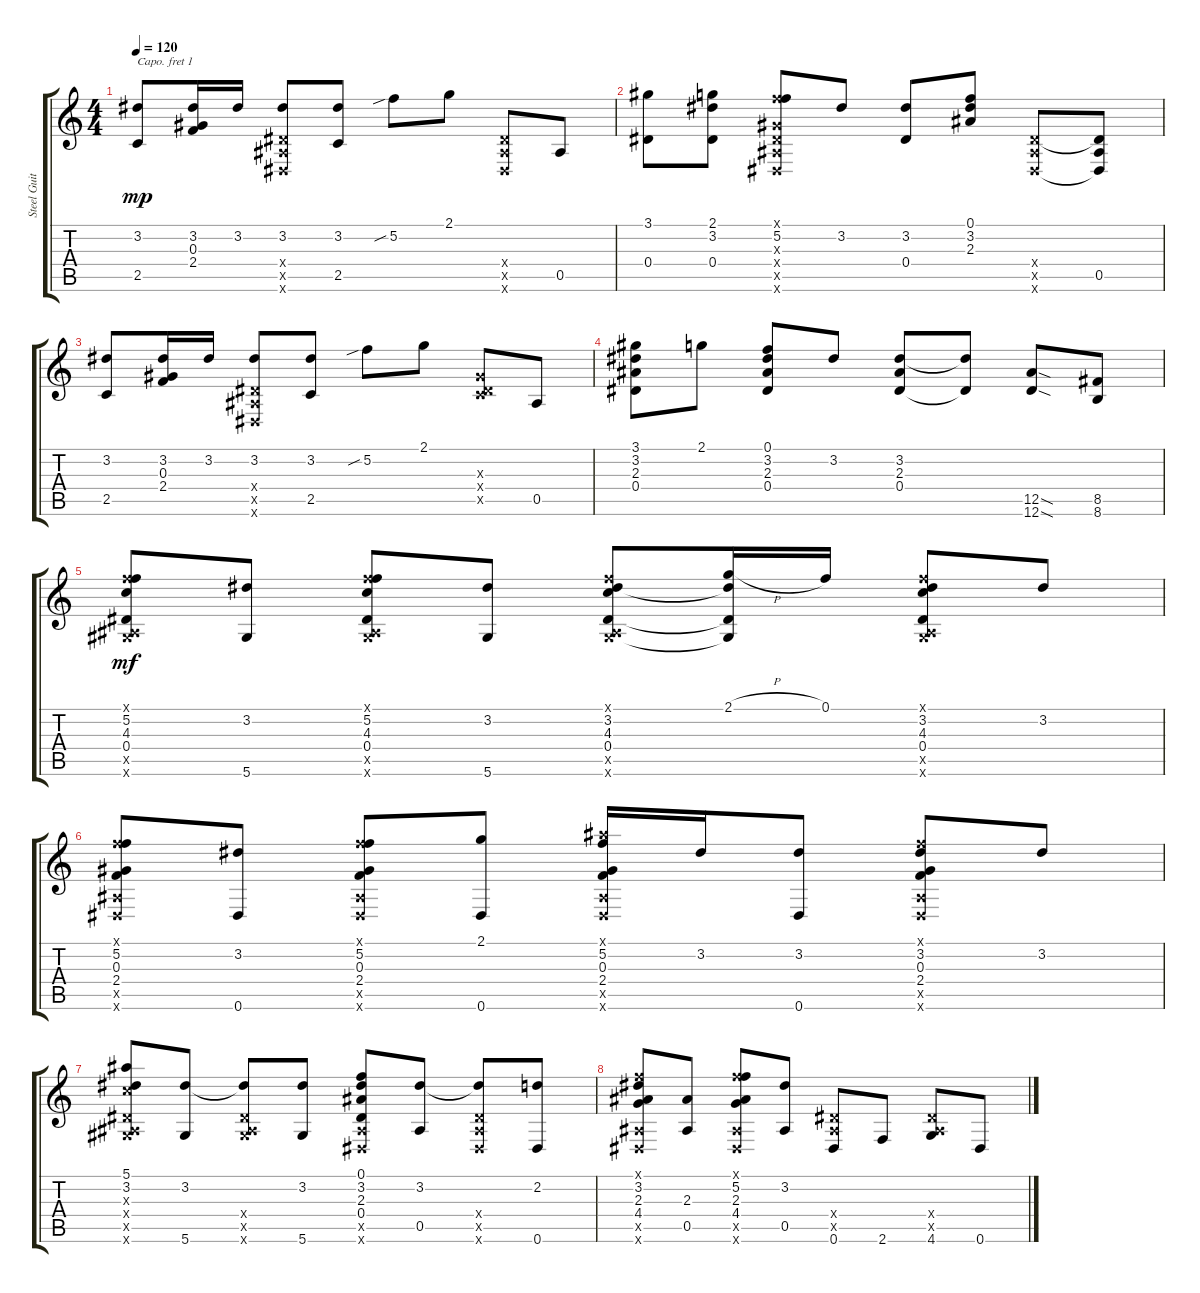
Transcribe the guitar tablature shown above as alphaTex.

\track ("Steel Guitar" "Steel Guit") {instrument acousticguitarsteel}
\staff {score tabs}
\capo 1
\tuning (E4 B3 G3 D3 A2 D2) {hide}
\ts (4 4)
\tempo 120
\clef g2
\ks c
(3.2 2.5).8{dy mp} (3.2 0.3 2.4).16 3.2.16 (3.2 0.4{x} 0.5{x} 0.6{x}).8 (3.2 2.5).8 5.2{sib}.8 2.1.8 (0.4{x} 0.5{x} 0.6{x}).8 0.5.8 |
(3.1 0.4).8 (2.1 3.2 0.4).8 (0.1{x} 5.2 0.3{x} 0.4{x} 0.5{x} 0.6{x}).8 3.2.8 (3.2 0.4).8 (0.1 3.2 2.3).8 (0.4{x} 0.5{x} 0.6{x}).8 (0.4{t} 0.5 0.6{t}).8 |
(3.2 2.5).8 (3.2 0.3 2.4).16 3.2.16 (3.2 0.4{x} 0.5{x} 0.6{x}).8 (3.2 2.5).8 5.2{sib}.8 2.1.8 (0.3{x} 0.4{x} 2.5{x}).8 0.5.8 |
(3.1 3.2 2.3 0.4).8 2.1.8 (0.1 3.2 2.3 0.4).8 3.2.8 (3.2 2.3 0.4).8 (3.2{t} 0.4{t}).8 (12.5{sod} 12.6{sod}).8 (8.5 8.6).8 |
(0.1{x} 5.2 4.3 0.4 0.5{x} 5.6{x}).8{dy mf} (3.2 5.6).8 (0.1{x} 5.2 4.3 0.4 0.5{x} 5.6{x}).8 (3.2 5.6).8 (0.1{x} 3.2 4.3 0.4 0.5{x} 5.6{x}).8 (2.1{h} 3.2{t} 0.4{t} 5.6{t}).16 0.1.16 (0.1{x} 3.2 4.3 0.4 0.5{x} 5.6{x}).8 3.2.8 |
(0.1{x} 5.2 0.3 2.4 0.5{x} 0.6{x}).8 (3.2 0.6).8 (0.1{x} 5.2 0.3 2.4 0.5{x} 0.6{x}).8 (2.1 0.6).8 (5.1{x} 5.2 0.3 2.4 0.5{x} 0.6{x}).16 3.2.16 (3.2 0.6).8 (0.1{x} 3.2 0.3 2.4 0.5{x} 0.6{x}).8 3.2.8 |
(5.1 3.2 4.3{x} 0.4{x} 0.5{x} 5.6{x}).8 (3.2 5.6).8 (3.2{t} 0.4{x} 0.5{x} 5.6{x}).8 (3.2 5.6).8 (0.1 3.2 2.3 0.4 0.5{x} 0.6{x}).8 (3.2 0.5).8 (3.2{t} 0.4{x} 0.5{x} 0.6{x}).8 (2.2 0.6).8 |
(0.1{x} 3.2 2.3 4.4 0.5{x} 0.6{x}).8 (2.3 0.5).8 (0.1{x} 5.2 2.3 4.4 0.5{x} 0.6{x}).8 (3.2 0.5).8 (0.4{x} 0.5{x} 0.6).8 2.6.8 (0.4{x} 0.5{x} 4.6).8 0.6.8
